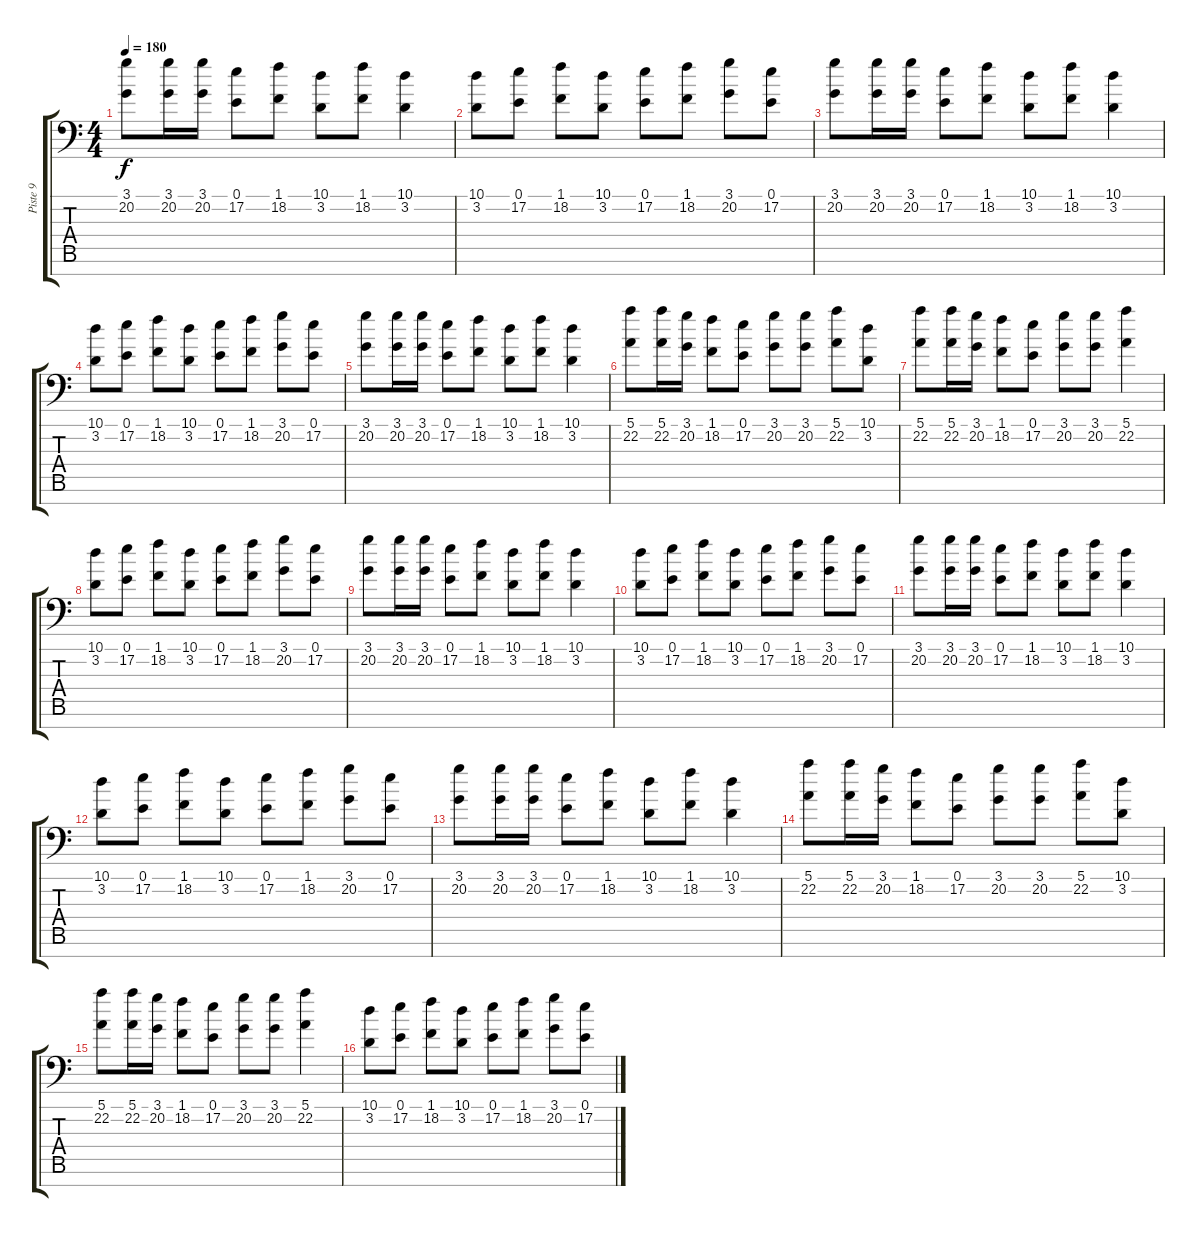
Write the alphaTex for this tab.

\track ("Piste 9" "Piste 9") {instrument violin}
\staff {score tabs}
\tuning (E4 B3 G3 D3 A2 E2 C-1) {hide}
\ts (4 4)
\tempo 180
\clef f4
\ks c
(3.1 20.2).8{dy f} (3.1 20.2).16 (3.1 20.2).16 (0.1 17.2).8 (1.1 18.2).8 (10.1 3.2).8 (1.1 18.2).8 (10.1 3.2).4 |
(10.1 3.2).8 (0.1 17.2).8 (1.1 18.2).8 (10.1 3.2).8 (0.1 17.2).8 (1.1 18.2).8 (3.1 20.2).8 (0.1 17.2).8 |
(3.1 20.2).8 (3.1 20.2).16 (3.1 20.2).16 (0.1 17.2).8 (1.1 18.2).8 (10.1 3.2).8 (1.1 18.2).8 (10.1 3.2).4 |
(10.1 3.2).8 (0.1 17.2).8 (1.1 18.2).8 (10.1 3.2).8 (0.1 17.2).8 (1.1 18.2).8 (3.1 20.2).8 (0.1 17.2).8 |
(3.1 20.2).8 (3.1 20.2).16 (3.1 20.2).16 (0.1 17.2).8 (1.1 18.2).8 (10.1 3.2).8 (1.1 18.2).8 (10.1 3.2).4 |
(5.1 22.2).8 (5.1 22.2).16 (3.1 20.2).16 (1.1 18.2).8 (0.1 17.2).8 (3.1 20.2).8 (3.1 20.2).8 (5.1 22.2).8 (10.1 3.2).8 |
(5.1 22.2).8 (5.1 22.2).16 (3.1 20.2).16 (1.1 18.2).8 (0.1 17.2).8 (3.1 20.2).8 (3.1 20.2).8 (5.1 22.2).4 |
(10.1 3.2).8 (0.1 17.2).8 (1.1 18.2).8 (10.1 3.2).8 (0.1 17.2).8 (1.1 18.2).8 (3.1 20.2).8 (0.1 17.2).8 |
(3.1 20.2).8 (3.1 20.2).16 (3.1 20.2).16 (0.1 17.2).8 (1.1 18.2).8 (10.1 3.2).8 (1.1 18.2).8 (10.1 3.2).4 |
(10.1 3.2).8 (0.1 17.2).8 (1.1 18.2).8 (10.1 3.2).8 (0.1 17.2).8 (1.1 18.2).8 (3.1 20.2).8 (0.1 17.2).8 |
(3.1 20.2).8 (3.1 20.2).16 (3.1 20.2).16 (0.1 17.2).8 (1.1 18.2).8 (10.1 3.2).8 (1.1 18.2).8 (10.1 3.2).4 |
(10.1 3.2).8 (0.1 17.2).8 (1.1 18.2).8 (10.1 3.2).8 (0.1 17.2).8 (1.1 18.2).8 (3.1 20.2).8 (0.1 17.2).8 |
(3.1 20.2).8 (3.1 20.2).16 (3.1 20.2).16 (0.1 17.2).8 (1.1 18.2).8 (10.1 3.2).8 (1.1 18.2).8 (10.1 3.2).4 |
(5.1 22.2).8 (5.1 22.2).16 (3.1 20.2).16 (1.1 18.2).8 (0.1 17.2).8 (3.1 20.2).8 (3.1 20.2).8 (5.1 22.2).8 (10.1 3.2).8 |
(5.1 22.2).8 (5.1 22.2).16 (3.1 20.2).16 (1.1 18.2).8 (0.1 17.2).8 (3.1 20.2).8 (3.1 20.2).8 (5.1 22.2).4 |
(10.1 3.2).8 (0.1 17.2).8 (1.1 18.2).8 (10.1 3.2).8 (0.1 17.2).8 (1.1 18.2).8 (3.1 20.2).8 (0.1 17.2).8
